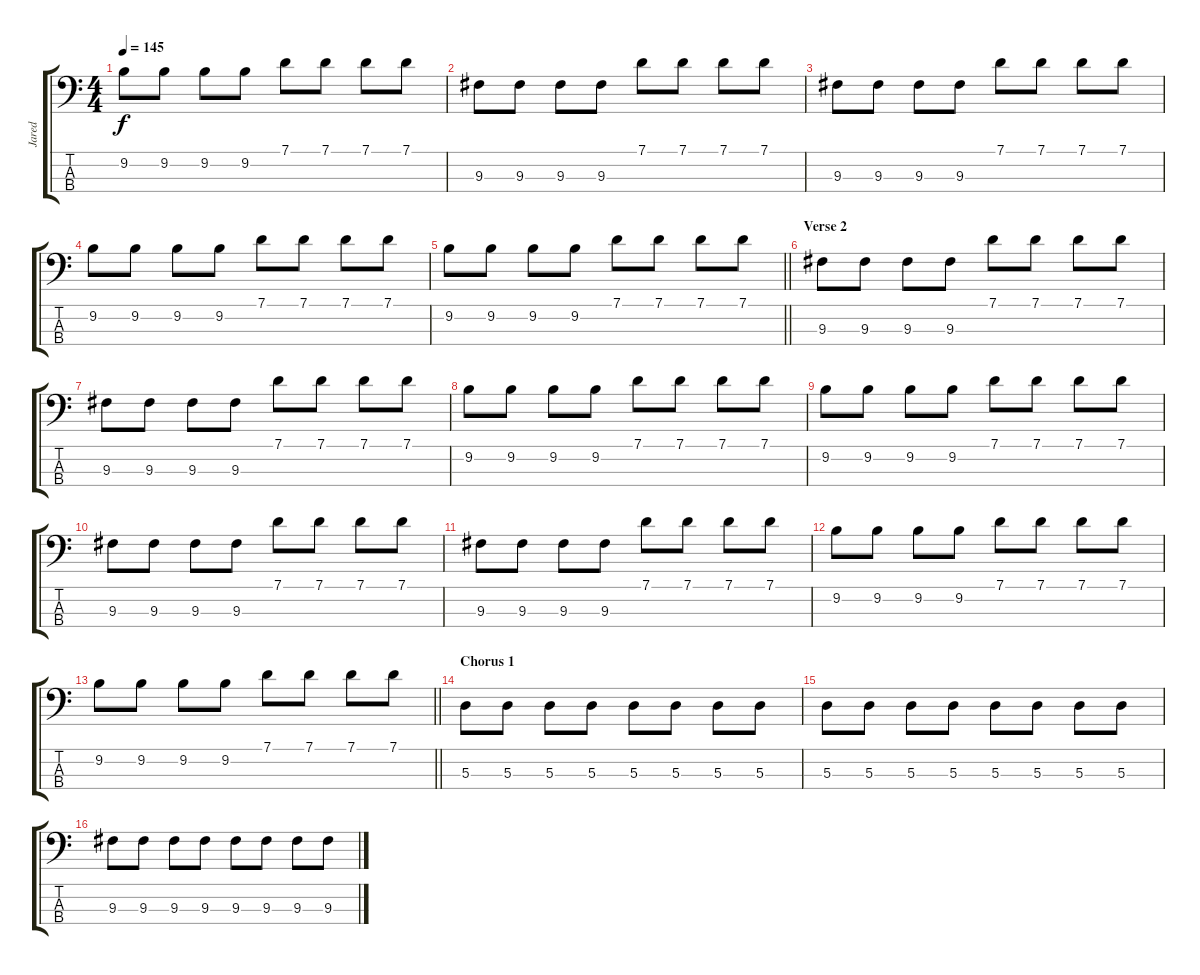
\track ("Jared" "Jared") {instrument electricbasspick}
\staff {score tabs}
\tuning (G2 D2 A1 E1) {hide}
\ts (4 4)
\tempo 145
\clef f4
\ks c
9.2.8{dy f} 9.2.8 9.2.8 9.2.8 7.1.8 7.1.8 7.1.8 7.1.8 |
9.3.8 9.3.8 9.3.8 9.3.8 7.1.8 7.1.8 7.1.8 7.1.8 |
9.3.8 9.3.8 9.3.8 9.3.8 7.1.8 7.1.8 7.1.8 7.1.8 |
9.2.8 9.2.8 9.2.8 9.2.8 7.1.8 7.1.8 7.1.8 7.1.8 |
\barLineRight lightlight
9.2.8 9.2.8 9.2.8 9.2.8 7.1.8 7.1.8 7.1.8 7.1.8 |
\section ("" "Verse 2")
9.3.8 9.3.8 9.3.8 9.3.8 7.1.8 7.1.8 7.1.8 7.1.8 |
9.3.8 9.3.8 9.3.8 9.3.8 7.1.8 7.1.8 7.1.8 7.1.8 |
9.2.8 9.2.8 9.2.8 9.2.8 7.1.8 7.1.8 7.1.8 7.1.8 |
9.2.8 9.2.8 9.2.8 9.2.8 7.1.8 7.1.8 7.1.8 7.1.8 |
9.3.8 9.3.8 9.3.8 9.3.8 7.1.8 7.1.8 7.1.8 7.1.8 |
9.3.8 9.3.8 9.3.8 9.3.8 7.1.8 7.1.8 7.1.8 7.1.8 |
9.2.8 9.2.8 9.2.8 9.2.8 7.1.8 7.1.8 7.1.8 7.1.8 |
\barLineRight lightlight
9.2.8 9.2.8 9.2.8 9.2.8 7.1.8 7.1.8 7.1.8 7.1.8 |
\section ("" "Chorus 1")
5.3.8 5.3.8 5.3.8 5.3.8 5.3.8 5.3.8 5.3.8 5.3.8 |
5.3.8 5.3.8 5.3.8 5.3.8 5.3.8 5.3.8 5.3.8 5.3.8 |
9.3.8 9.3.8 9.3.8 9.3.8 9.3.8 9.3.8 9.3.8 9.3.8
